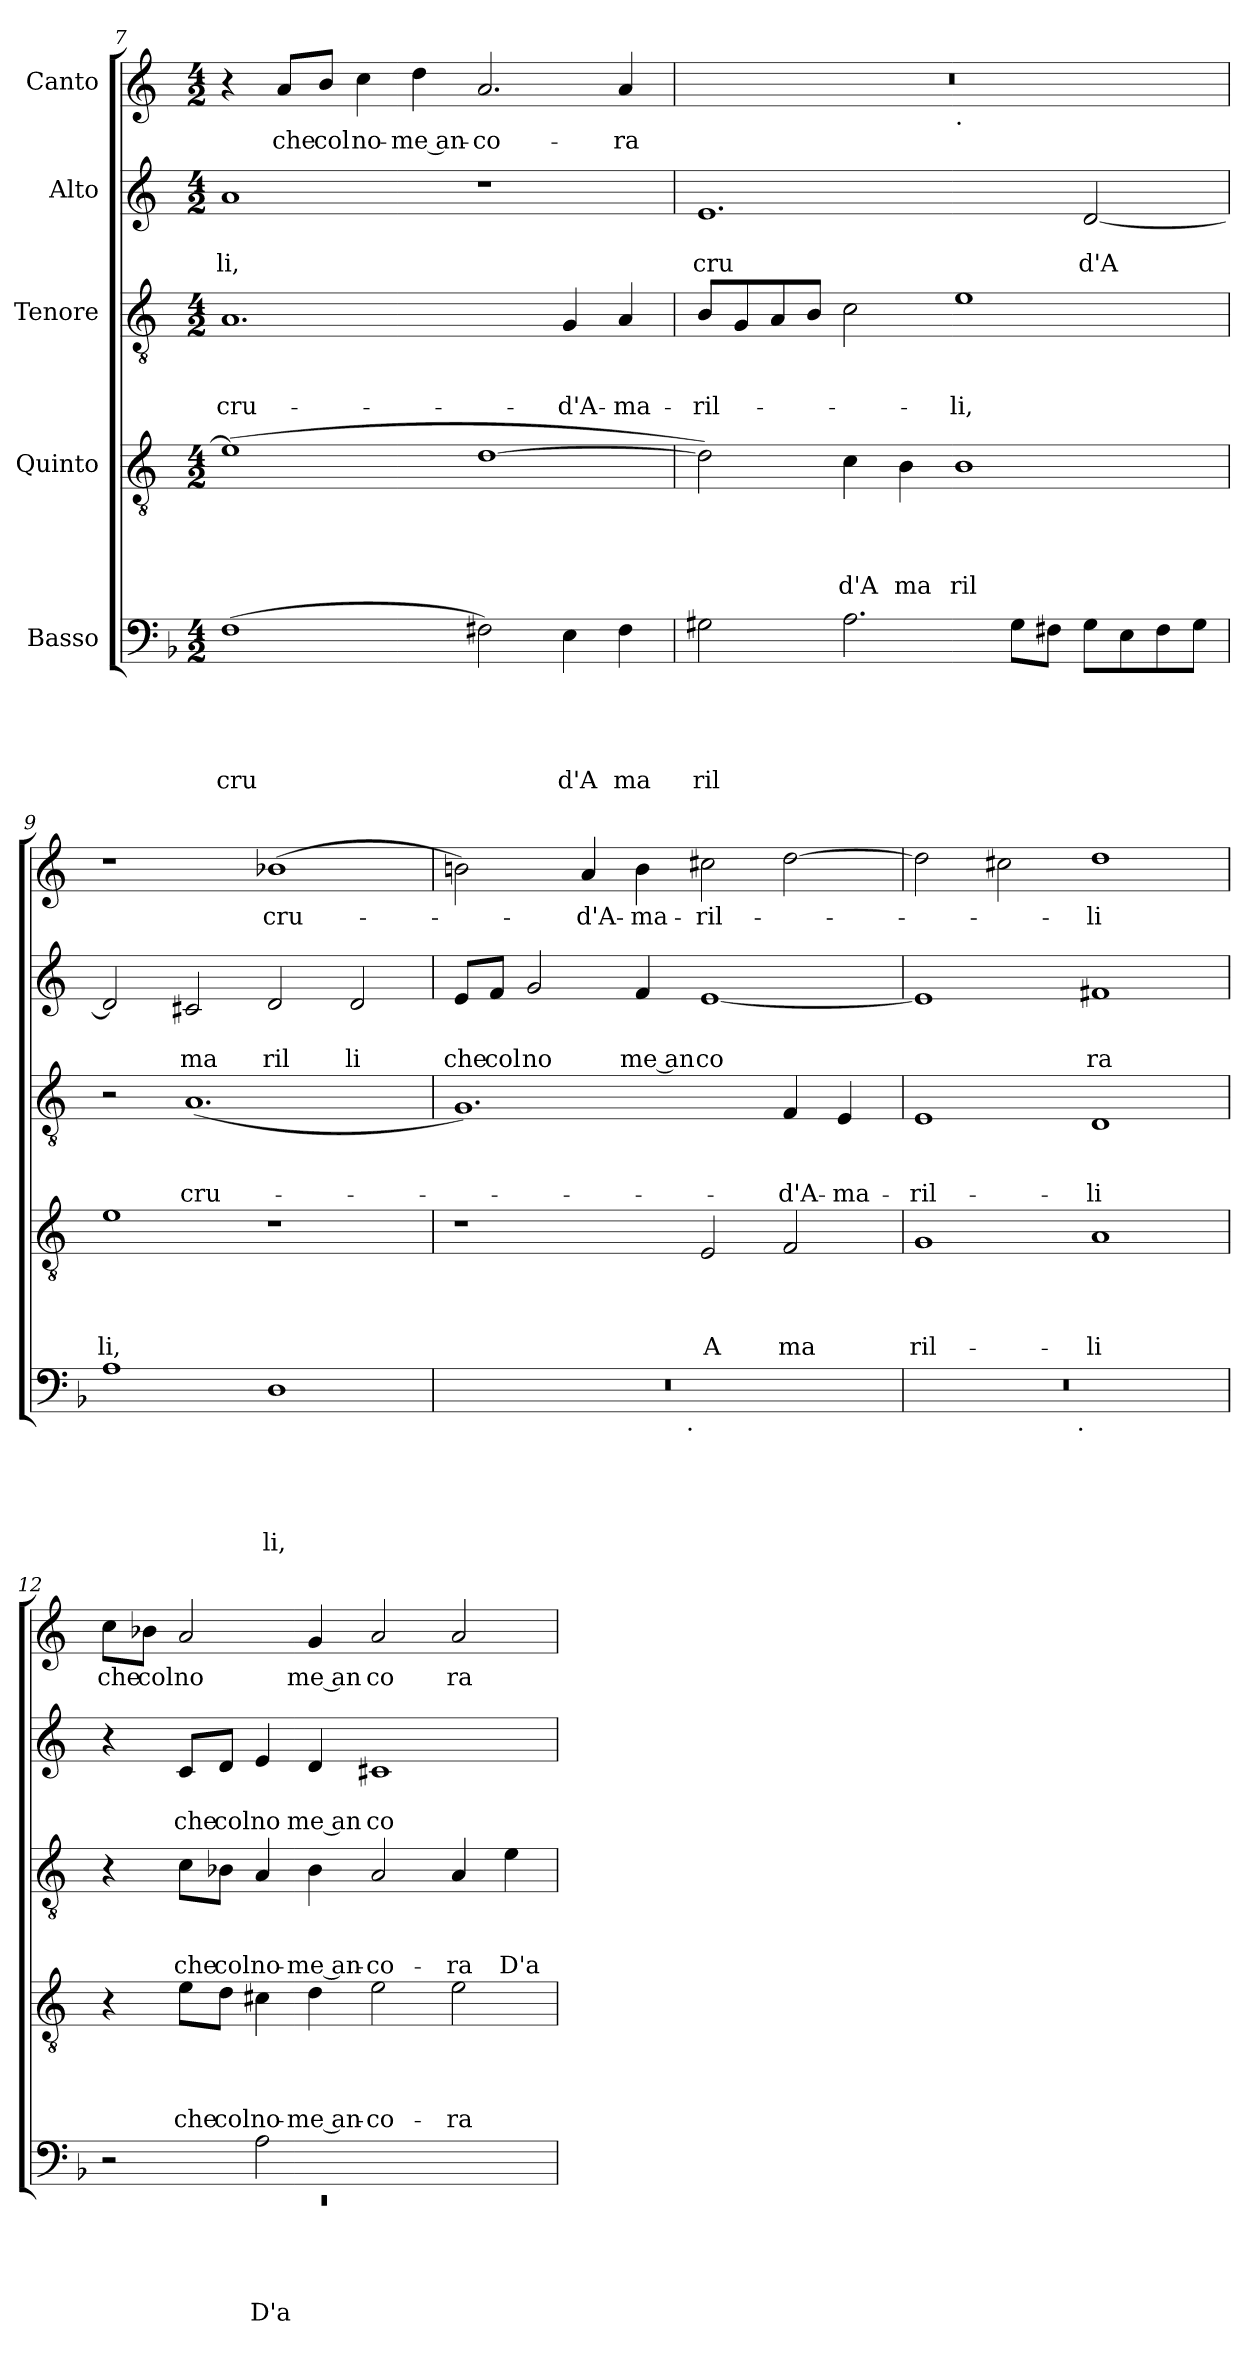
**kern	**text	**text	**text	**text	**text	**kern	**text	**text	**text	**text	**kern	**text	**text	**text	**kern	**text	**text	**kern	**text
*part5	*part5	*part5	*part5	*part5	*part5	*part4	*part4	*part4	*part4	*part4	*part3	*part3	*part3	*part3	*part2	*part2	*part2	*part1	*part1
*staff5	*staff5	*staff5	*staff5	*staff5	*staff5	*staff4	*staff4	*staff4	*staff4	*staff4	*staff3	*staff3	*staff3	*staff3	*staff2	*staff2	*staff2	*staff1	*staff1
*I"Basso	*	*	*	*	*	*I"Quinto	*	*	*	*	*I"Tenore	*	*	*	*I"Alto	*	*	*I"Canto	*
*clefF4	*	*	*	*	*	*clefGv2	*	*	*	*	*clefGv2	*	*	*	*clefG2	*	*	*clefG2	*
*	*	*	*	*	*	*ITrd-3c-5	*	*	*	*	*ITrd-3c-5	*	*	*	*ITrd-3c-5	*	*	*ITrd-3c-5	*
*k[b-]	*	*	*	*	*	*k[b-]	*	*	*	*	*k[b-]	*	*	*	*k[b-]	*	*	*k[b-]	*
*F:	*	*	*	*	*	*F:	*	*	*	*	*F:	*	*	*	*F:	*	*	*F:	*
*M4/2	*	*	*	*	*	*M4/2	*	*	*	*	*M4/2	*	*	*	*M4/2	*	*	*M4/2	*
=7	=7	=7	=7	=7	=7	=7	=7	=7	=7	=7	=7	=7	=7	=7	=7	=7	=7	=7	=7
!	!	!	!	!	!LO:LY:b	!	!	!	!	!	!	!	!	!LO:LY:b	!	!	!LO:LY:b	!	!
(>1F	.	.	.	.	cru	(>1a]	.	.	.	.	1.d	.	.	cru-	1dd	.	li,	4r	.
!	!	!	!	!	!	!	!	!	!	!	!	!	!	!	!	!	!	!	!LO:LY:b
.	.	.	.	.	.	.	.	.	.	.	.	.	.	.	.	.	.	8dd/L	che
!	!	!	!	!	!	!	!	!	!	!	!	!	!	!	!	!	!	!	!LO:LY:b
.	.	.	.	.	.	.	.	.	.	.	.	.	.	.	.	.	.	8ee/J	col
!	!	!	!	!	!	!	!	!	!	!	!	!	!	!	!	!	!	!	!LO:LY:b
.	.	.	.	.	.	.	.	.	.	.	.	.	.	.	.	.	.	4ff\	no-
!	!	!	!	!	!	!	!	!	!	!	!	!	!	!	!	!	!	!	!LO:LY:b:rj
.	.	.	.	.	.	.	.	.	.	.	.	.	.	.	.	.	.	4gg\	-me an-
!	!	!	!	!	!	!	!	!	!	!	!	!	!	!	!	!	!	!	!LO:LY:b
2F#X\)	.	.	.	.	.	[>1g	.	.	.	.	.	.	.	.	1r	.	.	2.dd/	-co-
!	!	!	!	!	!LO:LY:b	!	!	!	!	!	!	!	!	!LO:LY:b	!	!	!	!	!
4E\	.	.	.	.	d'A	.	.	.	.	.	4c/	.	.	-d'A-	.	.	.	.	.
!	!	!	!	!	!LO:LY:b	!	!	!	!	!	!	!	!	!LO:LY:b	!	!	!	!	!LO:LY:b
4F#\	.	.	.	.	ma	.	.	.	.	.	4d/	.	.	-ma-	.	.	.	4dd/	-ra
=8	=8	=8	=8	=8	=8	=8	=8	=8	=8	=8	=8	=8	=8	=8	=8	=8	=8	=8	=8
!	!	!	!	!	!LO:LY:b	!	!	!	!	!	!	!	!	!LO:LY:b	!	!	!LO:LY:b	!	!
*	*	*	*	*	*	*	*	*	*	*	*	*	*	*	*	*	*	*^	*
2G#X\	.	.	.	.	ril	2g\])	.	.	.	.	8e/L	.	.	-ril-	1.a	.	cru	0r	1ryy	.
.	.	.	.	.	.	.	.	.	.	.	8c/	.	.	.	.	.	.	.	.	.
.	.	.	.	.	.	.	.	.	.	.	8d/	.	.	.	.	.	.	.	.	.
.	.	.	.	.	.	.	.	.	.	.	8e/J	.	.	.	.	.	.	.	.	.
!	!	!	!	!	!	!	!	!	!	!LO:LY:b	!	!	!	!	!	!	!	!	!	!
2.A\	.	.	.	.	.	4f\	.	.	.	d'A	2f\	.	.	.	.	.	.	.	.	.
!	!	!	!	!	!	!	!	!	!	!LO:LY:b	!	!	!	!	!	!	!	!	!	!
.	.	.	.	.	.	4e\	.	.	.	ma	.	.	.	.	.	.	.	.	.	.
!	!	!	!	!	!	!	!	!	!	!	!	!	!	!	!	!	!	!	!LO:TX:b:t=.	!
!	!	!	!	!	!	!	!	!	!	!LO:LY:b	!	!	!	!LO:LY:b	!	!	!	!	!	!
.	.	.	.	.	.	1e	.	.	.	ril	1a	.	.	-li,	.	.	.	.	1ryy	.
8G#\L	.	.	.	.	.	.	.	.	.	.	.	.	.	.	.	.	.	.	.	.
8F#X\J	.	.	.	.	.	.	.	.	.	.	.	.	.	.	.	.	.	.	.	.
!	!	!	!	!	!	!	!	!	!	!	!	!	!	!	!	!	!LO:LY:b	!	!	!
8G#\L	.	.	.	.	.	.	.	.	.	.	.	.	.	.	[<2g/	.	d'A	.	.	.
8E\	.	.	.	.	.	.	.	.	.	.	.	.	.	.	.	.	.	.	.	.
8F#\	.	.	.	.	.	.	.	.	.	.	.	.	.	.	.	.	.	.	.	.
8G#\J	.	.	.	.	.	.	.	.	.	.	.	.	.	.	.	.	.	.	.	.
=9	=9	=9	=9	=9	=9	=9	=9	=9	=9	=9	=9	=9	=9	=9	=9	=9	=9	=9	=9	=9
!	!	!	!	!	!	!	!	!	!	!LO:LY:b	!	!	!	!	!	!	!	!	!	!
*	*	*	*	*	*	*	*	*	*	*	*	*	*	*	*	*	*	*v	*v	*
1A	.	.	.	.	.	1a	.	.	.	li,	2r	.	.	.	2g/]	.	.	1r	.
!	!	!	!	!	!	!	!	!	!	!	!	!	!	!LO:LY:b	!	!	!LO:LY:b	!	!
.	.	.	.	.	.	.	.	.	.	.	(<1.d	.	.	cru-	2f#X/	.	ma	.	.
!	!	!	!	!	!LO:LY:b	!	!	!	!	!	!	!	!	!	!	!	!LO:LY:b	!	!LO:LY:b
1D	.	.	.	.	li,	1r	.	.	.	.	.	.	.	.	2g/	.	ril	(>1ee-X	cru-
!	!	!	!	!	!	!	!	!	!	!	!	!	!	!	!	!	!LO:LY:b	!	!
.	.	.	.	.	.	.	.	.	.	.	.	.	.	.	2g/	.	li	.	.
=10	=10	=10	=10	=10	=10	=10	=10	=10	=10	=10	=10	=10	=10	=10	=10	=10	=10	=10	=10
!	!	!	!	!	!	!	!	!	!	!	!	!	!	!	!	!	!LO:LY:b	!	!
*^	*	*	*	*	*	*	*	*	*	*	*	*	*	*	*	*	*	*	*
0r	2ryy	.	.	.	.	.	1r	.	.	.	.	1.c)	.	.	.	8a/L	.	che	2een\)	.
!	!	!	!	!	!	!	!	!	!	!	!	!	!	!	!	!	!	!LO:LY:b	!	!
.	.	.	.	.	.	.	.	.	.	.	.	.	.	.	.	8b-/J	.	col	.	.
!	!	!	!	!	!	!	!	!	!	!	!	!	!	!	!	!	!	!LO:LY:b	!	!
.	.	.	.	.	.	.	.	.	.	.	.	.	.	.	.	2cc/	.	no	.	.
!	!	!	!	!	!	!	!	!	!	!	!	!	!	!	!	!	!	!	!	!LO:LY:b
.	4...ryy	.	.	.	.	.	.	.	.	.	.	.	.	.	.	.	.	.	4dd/	-d'A-
!	!	!	!	!	!	!	!	!	!	!	!	!	!	!	!	!	!	!LO:LY:b:rj	!	!LO:LY:b
.	.	.	.	.	.	.	.	.	.	.	.	.	.	.	.	4b-/	.	me an	4ee\	-ma-
!	!LO:TX:b:t=.	!	!	!	!	!	!	!	!	!	!	!	!	!	!	!	!	!	!	!
.	1ryy	.	.	.	.	.	.	.	.	.	.	.	.	.	.	.	.	.	.	.
!	!	!	!	!	!	!	!	!	!	!	!LO:LY:b	!	!	!	!	!	!	!LO:LY:b	!	!LO:LY:b
.	.	.	.	.	.	.	2A/	.	.	.	A	.	.	.	.	[<1a	.	co	2ff#X\	-ril-
!	!	!	!	!	!	!	!	!	!	!	!LO:LY:b	!	!	!	!LO:LY:b	!	!	!	!	!
.	.	.	.	.	.	.	2B-/	.	.	.	ma	4B-/	.	.	-d'A-	.	.	.	[<2gg\	.
!	!	!	!	!	!	!	!	!	!	!	!	!	!	!	!LO:LY:b	!	!	!	!	!
.	.	.	.	.	.	.	.	.	.	.	.	4A/	.	.	-ma-	.	.	.	.	.
.	32ryy	.	.	.	.	.	.	.	.	.	.	.	.	.	.	.	.	.	.	.
!!LO:LB:g=z
=11	=11	=11	=11	=11	=11	=11	=11	=11	=11	=11	=11	=11	=11	=11	=11	=11	=11	=11	=11	=11
!	!	!	!	!	!	!	!	!	!	!	!LO:LY:b	!	!	!	!LO:LY:b	!	!	!	!	!
0r	2ryy	.	.	.	.	.	1c	.	.	.	ril-	1A	.	.	-ril-	1a]	.	.	2gg\]	.
.	4...ryy	.	.	.	.	.	.	.	.	.	.	.	.	.	.	.	.	.	2ff#X\	.
!	!LO:TX:b:t=.	!	!	!	!	!	!	!	!	!	!	!	!	!	!	!	!	!	!	!
.	1ryy	.	.	.	.	.	.	.	.	.	.	.	.	.	.	.	.	.	.	.
!	!	!	!	!	!	!	!	!	!	!	!LO:LY:b	!	!	!	!LO:LY:b	!	!	!LO:LY:b	!	!LO:LY:b
.	.	.	.	.	.	.	1d	.	.	.	-li	1G	.	.	-li	1bn	.	ra	1gg	-li
.	32ryy	.	.	.	.	.	.	.	.	.	.	.	.	.	.	.	.	.	.	.
=12	=12	=12	=12	=12	=12	=12	=12	=12	=12	=12	=12	=12	=12	=12	=12	=12	=12	=12	=12	=12
!	!LO:N:vis=1	!	!	!	!	!	!	!	!	!	!	!	!	!	!	!	!	!	!	!LO:LY:b
*	*^	*	*	*	*	*	*	*	*	*	*	*	*	*	*	*	*	*	*	*
0ryy	0rEE	2r	.	.	.	.	.	4r	.	.	.	.	4r	.	.	.	4r	.	.	8ff\L	che
!	!	!	!	!	!	!	!	!	!	!	!	!	!	!	!	!	!	!	!	!	!LO:LY:b
.	.	.	.	.	.	.	.	.	.	.	.	.	.	.	.	.	.	.	.	8ee-X\J	col
!	!	!	!	!	!	!	!	!	!	!	!	!LO:LY:b	!	!	!	!LO:LY:b	!	!	!LO:LY:b	!	!LO:LY:b
.	.	.	.	.	.	.	.	8a\L	.	.	.	che	8f\L	.	.	che	8f/L	.	che	2dd/	no
!	!	!	!	!	!	!	!	!	!	!	!	!LO:LY:b	!	!	!	!LO:LY:b	!	!	!LO:LY:b	!	!
.	.	.	.	.	.	.	.	8g\J	.	.	.	col	8e-X\J	.	.	col	8g/J	.	col	.	.
!	!	!	!	!	!	!	!LO:LY:b	!	!	!	!	!LO:LY:b	!	!	!	!LO:LY:b	!	!	!LO:LY:b	!	!
.	.	2A\	.	.	.	.	D'a-	4f#X\	.	.	.	no-	4d/	.	.	no-	4a/	.	no	.	.
!	!	!	!	!	!	!	!	!	!	!	!	!LO:LY:b:rj	!	!	!	!LO:LY:b:rj	!	!	!LO:LY:b:rj	!	!LO:LY:b:rj
.	.	.	.	.	.	.	.	4g\	.	.	.	-me an-	4e-\	.	.	-me an-	(4g/	.	me an	4cc/	me an
!	!	!	!	!	!	!	!	!	!	!	!	!LO:LY:b	!	!	!	!LO:LY:b	!	!	!LO:LY:b	!	!LO:LY:b
.	.	1ryy	.	.	.	.	.	2a\	.	.	.	-co-	2d/	.	.	-co-	1f#X	.	co	2dd/	co
!	!	!	!	!	!	!	!	!	!	!	!	!LO:LY:b	!	!	!	!LO:LY:b	!	!	!	!	!LO:LY:b
.	.	.	.	.	.	.	.	2a\	.	.	.	-ra	4d/	.	.	-ra	.	.	.	2dd/	ra
!	!	!	!	!	!	!	!	!	!	!	!	!	!	!	!	!LO:LY:b	!	!	!	!	!
.	.	.	.	.	.	.	.	.	.	.	.	.	4a\	.	.	D'a-	.	.	.	.	.
*v	*v	*v	*	*	*	*	*	*	*	*	*	*	*	*	*	*	*	*	*	*	*
=	=	=	=	=	=	=	=	=	=	=	=	=	=	=	=	=	=	=	=
*-	*-	*-	*-	*-	*-	*-	*-	*-	*-	*-	*-	*-	*-	*-	*-	*-	*-	*-	*-
